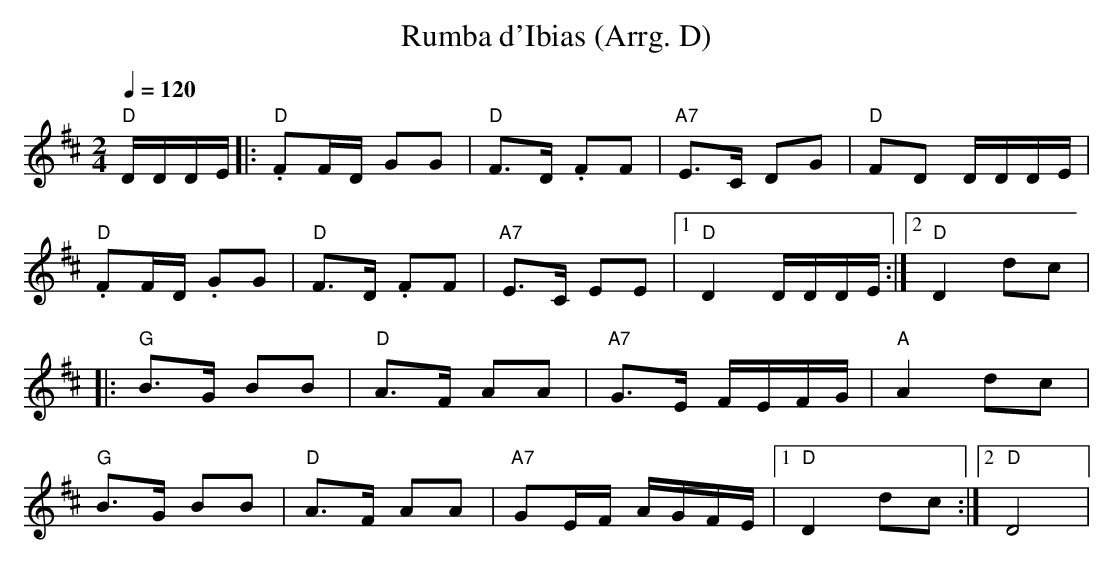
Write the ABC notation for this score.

X:1
T:Rumba d'Ibias (Arrg. D)
M:2/4
L:1/8
Q:1/4=120
K:D
"D"D/2D/2D/2E/2|:"D".FF/2D/2 GG|"D"F3/2D/2 .FF|"A7"E3/2C/2 DG|"D"FD D/2D/2D/2E/2|
"D".FF/2D/2 .GG|"D"F3/2D/2 .FF|"A7"E3/2C/2 EE|[1 "D"D2 D/2D/2D/2E/2:|[2 "D"D2 dc|
|:"G"B3/2G/2 BB|"D"A3/2F/2 AA|"A7"G3/2E/2 F/2E/2F/2G/2|"A"A2 dc|
"G"B3/2G/2 BB|"D"A3/2F/2 AA|"A7"GE/2F/2 A/2G/2F/2E/2|[1 "D"D2 dc:|[2 "D"D4|
